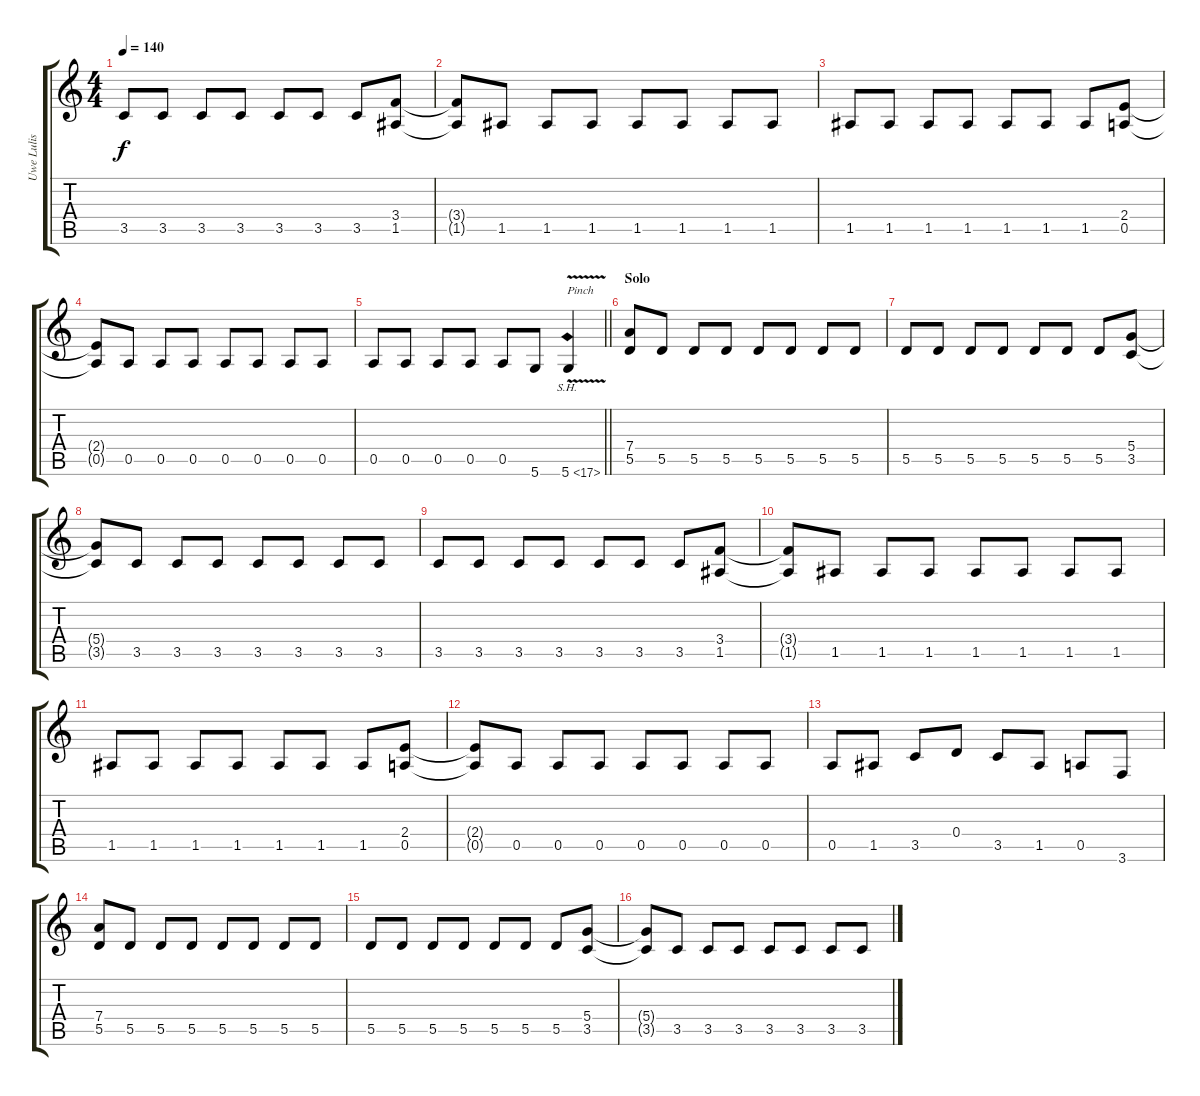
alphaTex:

\track ("Uwe Lulis" "Uwe Lulis") {instrument distortionguitar}
\staff {score tabs}
\tuning (E4 B3 G3 D3 A2 D2) {hide}
\ts (4 4)
\tempo 140
\clef g2
\ks c
3.5.8{dy f} 3.5.8 3.5.8 3.5.8 3.5.8 3.5.8 3.5.8 (3.4 1.5).8 |
(3.4{t} 1.5{t}).8 1.5.8 1.5.8 1.5.8 1.5.8 1.5.8 1.5.8 1.5.8 |
1.5.8 1.5.8 1.5.8 1.5.8 1.5.8 1.5.8 1.5.8 (2.4 0.5).8 |
(2.4{t} 0.5{t}).8 0.5.8 0.5.8 0.5.8 0.5.8 0.5.8 0.5.8 0.5.8 |
\barLineRight lightlight
0.5.8 0.5.8 0.5.8 0.5.8 0.5.8 5.6.8 5.6{sh 12 v}.4{txt "Pinch"} |
\section ("" "Solo")
(7.4 5.5).8{volume 10} 5.5.8 5.5.8 5.5.8 5.5.8 5.5.8 5.5.8 5.5.8 |
5.5.8 5.5.8 5.5.8 5.5.8 5.5.8 5.5.8 5.5.8 (5.4 3.5).8 |
(5.4{t} 3.5{t}).8 3.5.8 3.5.8 3.5.8 3.5.8 3.5.8 3.5.8 3.5.8 |
3.5.8 3.5.8 3.5.8 3.5.8 3.5.8 3.5.8 3.5.8 (3.4 1.5).8 |
(3.4{t} 1.5{t}).8 1.5.8 1.5.8 1.5.8 1.5.8 1.5.8 1.5.8 1.5.8 |
1.5.8 1.5.8 1.5.8 1.5.8 1.5.8 1.5.8 1.5.8 (2.4 0.5).8 |
(2.4{t} 0.5{t}).8 0.5.8 0.5.8 0.5.8 0.5.8 0.5.8 0.5.8 0.5.8 |
0.5.8 1.5.8 3.5.8 0.4.8 3.5.8 1.5.8 0.5.8 3.6.8 |
(7.4 5.5).8 5.5.8 5.5.8 5.5.8 5.5.8 5.5.8 5.5.8 5.5.8 |
5.5.8 5.5.8 5.5.8 5.5.8 5.5.8 5.5.8 5.5.8 (5.4 3.5).8 |
(5.4{t} 3.5{t}).8 3.5.8 3.5.8 3.5.8 3.5.8 3.5.8 3.5.8 3.5.8
